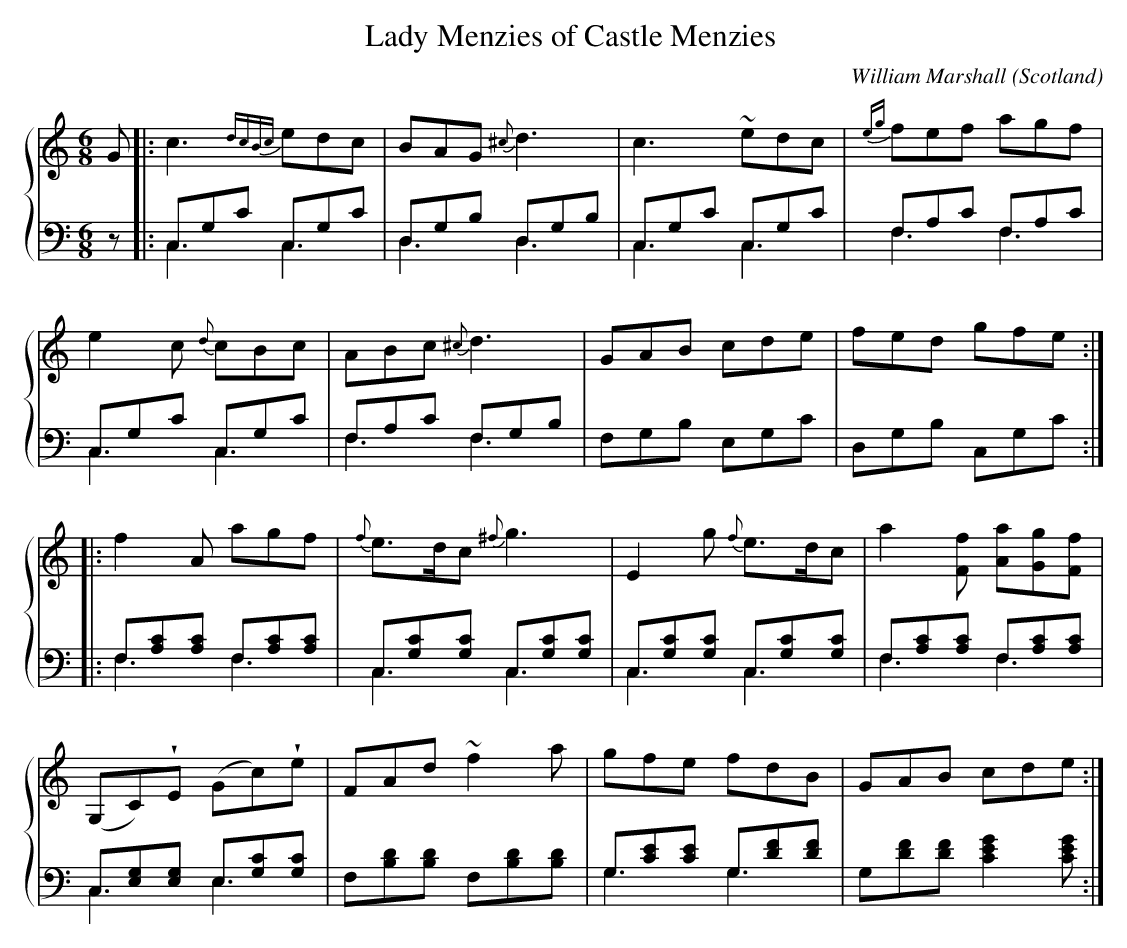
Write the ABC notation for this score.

X:1
T:Lady Menzies of Castle Menzies
C:William Marshall
L:1/8
M:6/8
O:Scotland
K:C major
%%staves {1 2}
V:1
G |: \
c3  {dcBc}edc | BAG {^c}d3 | c3~ edc | {eg}fef agf |
e2c {d}cBc    | ABc {^c}d3 | GAB cde | fed gfe ::
f2A agf | {f}e>dc {^f}g3 | E2g {f}e>dc | a2[Ff] [Aa][Gg][Ff] |
(G,C)!wedge!E (Gc)!wedge!e | FAd ~f2a | gfe fdB | GAB cde :|
V:2 clef=bass octave=-2
z |: \
cgc' cgc' & c3 c3 | dgb dgb & d3 d3 | \
cgc' cgc' & c3 c3 | fac' fac' & f3 f3 | \
cgc' cgc' & c3 c3 | fac' fgb & f3 f3 | \
fgb egc' | dgb cgc' :: \
f[ac'][ac'] f[ac'][ac'] & f3 f3 | c[gc'][gc'] c[gc'][gc'] & c3 c3 | \
 c[gc'][gc'] c[gc'][gc'] & c3 c3 | f[ac'][ac'] f[ac'][ac'] & f3 f3 | \
c[eg][eg] e[gc'][gc'] & c3 e3 | f[bd'][bd'] f[bd'][bd'] | \
g[c'e'][c'e'] g[d'f'][d'f'] & g3 g3 | g[d'f'][d'f'] [c'e'g']2[c'e'g'] :|
